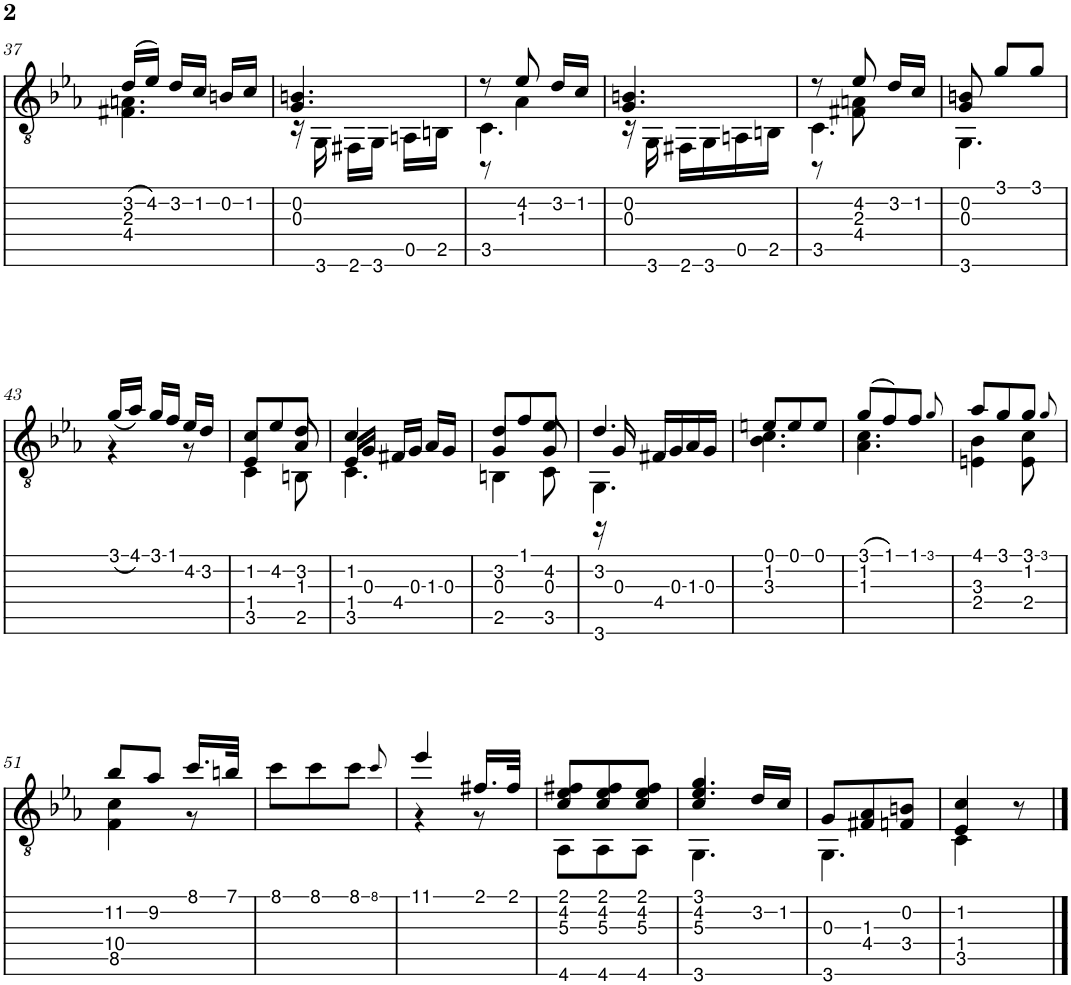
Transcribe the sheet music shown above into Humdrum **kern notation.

**kern	**kern
*part1	*part1
*staff2	*staff1
*I"Classical Guitar	*
*I'Guit.	*
!!LO:PB:g=z
*	*clefGv2
*k[b-e-a-]	*k[b-e-a-]
*c:	*c:
*M3/8	*M3/8
=37	=37
*^	*^
16dLL	4.F#X 4.An	(16d/LL	4.F#X\ 4.An\
16e-	.	16e-/JJ)	.
16d	.	16d/LL	.
16c	.	16c/JJ	.
16Bn	.	16Bn/LL	.
16cJJ	.	16c/JJ	.
=38	=38	=38	=38
4.G 4.Bn	16r	4.G/ 4.Bn/	16r
.	16GGLL	.	16GG\
.	16FF#X	.	16FF#X\LL
.	16GG	.	16GG\JJ
.	16AAn	.	16AAn\LL
.	16BBnJJ	.	16BBn\JJ
=39	=39	=39	=39
*	*^	*	*^
8r	4.C	8r	8r	4.C\	8r
8e-L	.	4A-	8e-/	.	4A-\
16dL	.	.	16d/LL	.	.
16cJJ	.	.	16c/JJ	.	.
*	*v	*v	*	*	*
*	*	*	*v	*v
=40	=40	=40	=40
4.G 4.Bn	16r	4.G/ 4.Bn/	16r
.	16GGLL	.	16GG\
.	16FF#X	.	16FF#X\LL
.	16GG	.	16GG\
.	16AAn	.	16AAn\
.	16BBnJJ	.	16BBn\JJ
=41	=41	=41	=41
*	*^	*	*^
8r	4.C	8r	8r	4.C\	8r
8e-L	.	8F#X 8An	8e-/	.	8F#X\ 8An\
16dL	.	8r	16d/LL	.	8ryy
16cJJ	.	.	16c/JJ	.	.
*	*v	*v	*	*	*
*	*	*	*v	*v
=42	=42	=42	=42
8G\ 8Bn\L	4.GG	8G/ 8Bn/	4.GG\
8g	.	8g/L	.
8gJ	.	8g/J	.
!!LO:LB:g=z	!!
=43	=43	=43	=43
16gLL	4r	(<16g/LL	4r
16a-	.	16a-/JJ)	.
16g	.	16g/LL	.
16f	.	16f/JJ	.
16e-	8r	16e-/LL	8r
16dJJ	.	16d/JJ	.
=44	=44	=44	=44
*	*^	*	*^
8cL	4C	4E-	8c/L	4C\	4E-/
8e-	.	.	8e-/	.	.
8dJ	8BBn	8A-	8d/J	8BBn\	8A-/
=45	=45	=45	=45	=45	=45
4.c	4.C	16E-LL	4.c/	4.C\	16E-/LL
.	.	16G	.	.	16G/JJ
.	.	16F#X	.	.	16F#X/LL
.	.	16G	.	.	16G/JJ
.	.	16A-	.	.	16A-/LL
.	.	16GJJ	.	.	16G/JJ
=46	=46	=46	=46	=46	=46
8dL	4BBn	4G	8d/L	4BBn\	4G/
8f	.	.	8f/	.	.
8e-J	8C	8G	8e-/J	8C\	8G/
=47	=47	=47	=47	=47	=47
4.d	4.GG	16r	4.d/	4.GG\	16r
.	.	16GLL	.	.	16G/
.	.	16F#X	.	.	16F#X/LL
.	.	16G	.	.	16G/
.	.	16A-	.	.	16A-/
.	.	16GJJ	.	.	16G/JJ
*	*v	*v	*	*	*
*	*	*	*v	*v
=48	=48	=48	=48
8enL	4.B- 4.c	8en/L	4.B-\ 4.c\
8e	.	8e/	.
8eJ	.	8e/J	.
=49	=49	=49	=49
8gL	4.A- 4.c	(8g/L	4.A-\ 4.c\
8f	.	8f/)	.
8fJ	.	8f/J	.
qg	.	8qg/	.
=50	=50	=50	=50
8a-L	4En 4B-	8a-/L	4En\ 4B-\
8g	.	8g/	.
8gJ	8E 8c	8g/J	8E\ 8c\
qg	.	8qg/	.
!!LO:LB:g=z	!!
=51	=51	=51	=51
8b-L	4F 4c	8b-/L	4F\ 4c\
8a-	.	8a-/J	.
16.ccL	8r	16.cc/LL	8r
32bnJJk	.	32bn/JJk	.
*v	*v	*	*
*	*v	*v
=52	=52
8ccL	8cc\L
8cc	8cc\
8ccJ	8cc\J
qcc	8qcc/
=53	=53
*^	*^
4ee-	4r	4ee-/	4r
16.f#XLL	8r	16.f#X/LL	8r
32f#JJk	.	32f#/JJk	.
=54	=54	=54	=54
8c\ 8e-\ 8f#X\L	8AA-L	8c/ 8e-/ 8f#X/L	8AA-\L
8c\ 8e-\ 8f#\	8AA-	8c/ 8e-/ 8f#/	8AA-\
8c\ 8e-\ 8f#\J	8AA-J	8c/ 8e-/ 8f#/J	8AA-\J
=55	=55	=55	=55
*	*^	*	*^
4.e- 4.g	4.GG	4c	4.e-/ 4.g/	4.GG\	4c/
.	.	16dLL	.	.	16d/LL
.	.	16cJJ	.	.	16c/JJ
*	*v	*v	*	*	*
*	*	*	*v	*v
=56	=56	=56	=56
8GL	4.GG	8G/L	4.GG\
8F#X\ 8A-\	.	8F#X/ 8A-/	.
8Fn\ 8Bn\J	.	8Fn/ 8Bn/J	.
=57	=57	=57	=57
4E- 4c	4C	4E-/ 4c/	4C\
8r	8r	8r	8ryy
*v	*v	*	*
*	*v	*v
==	==
*-	*-
